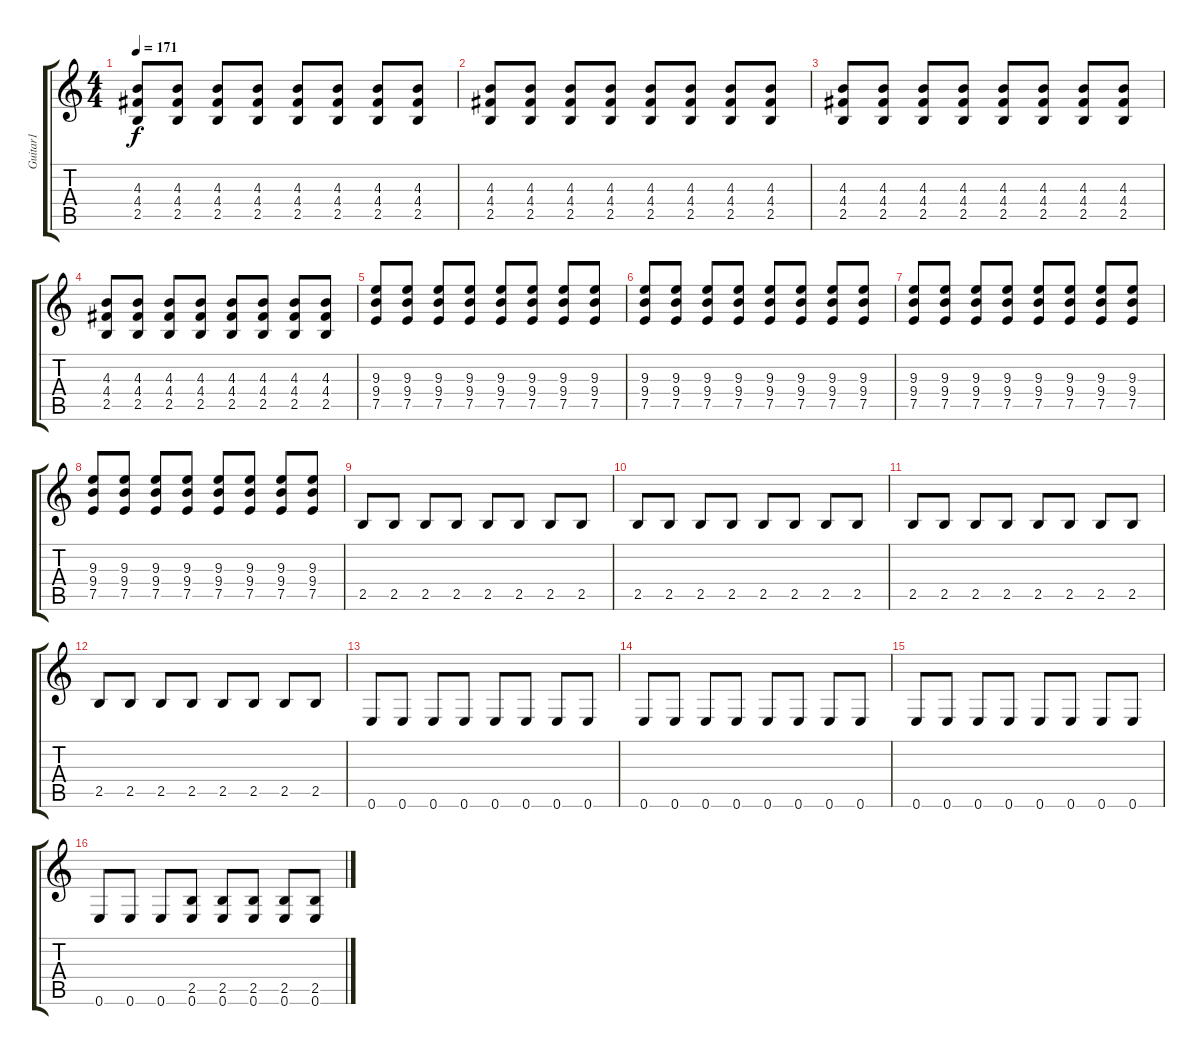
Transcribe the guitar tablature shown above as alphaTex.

\track ("Guitar1" "Guitar1") {instrument distortionguitar}
\staff {score tabs}
\tuning (E4 B3 G3 D3 A2 E2) {hide}
\ts (4 4)
\tempo 171
\clef g2
\ks c
(4.3 4.4 2.5).8{dy f} (4.3 4.4 2.5).8 (4.3 4.4 2.5).8 (4.3 4.4 2.5).8 (4.3 4.4 2.5).8 (4.3 4.4 2.5).8 (4.3 4.4 2.5).8 (4.3 4.4 2.5).8 |
(4.3 4.4 2.5).8 (4.3 4.4 2.5).8 (4.3 4.4 2.5).8 (4.3 4.4 2.5).8 (4.3 4.4 2.5).8 (4.3 4.4 2.5).8 (4.3 4.4 2.5).8 (4.3 4.4 2.5).8 |
(4.3 4.4 2.5).8 (4.3 4.4 2.5).8 (4.3 4.4 2.5).8 (4.3 4.4 2.5).8 (4.3 4.4 2.5).8 (4.3 4.4 2.5).8 (4.3 4.4 2.5).8 (4.3 4.4 2.5).8 |
(4.3 4.4 2.5).8 (4.3 4.4 2.5).8 (4.3 4.4 2.5).8 (4.3 4.4 2.5).8 (4.3 4.4 2.5).8 (4.3 4.4 2.5).8 (4.3 4.4 2.5).8 (4.3 4.4 2.5).8 |
(9.3 9.4 7.5).8 (9.3 9.4 7.5).8 (9.3 9.4 7.5).8 (9.3 9.4 7.5).8 (9.3 9.4 7.5).8 (9.3 9.4 7.5).8 (9.3 9.4 7.5).8 (9.3 9.4 7.5).8 |
(9.3 9.4 7.5).8 (9.3 9.4 7.5).8 (9.3 9.4 7.5).8 (9.3 9.4 7.5).8 (9.3 9.4 7.5).8 (9.3 9.4 7.5).8 (9.3 9.4 7.5).8 (9.3 9.4 7.5).8 |
(9.3 9.4 7.5).8 (9.3 9.4 7.5).8 (9.3 9.4 7.5).8 (9.3 9.4 7.5).8 (9.3 9.4 7.5).8 (9.3 9.4 7.5).8 (9.3 9.4 7.5).8 (9.3 9.4 7.5).8 |
(9.3 9.4 7.5).8 (9.3 9.4 7.5).8 (9.3 9.4 7.5).8 (9.3 9.4 7.5).8 (9.3 9.4 7.5).8 (9.3 9.4 7.5).8 (9.3 9.4 7.5).8 (9.3 9.4 7.5).8 |
2.5.8 2.5.8 2.5.8 2.5.8 2.5.8 2.5.8 2.5.8 2.5.8 |
2.5.8 2.5.8 2.5.8 2.5.8 2.5.8 2.5.8 2.5.8 2.5.8 |
2.5.8 2.5.8 2.5.8 2.5.8 2.5.8 2.5.8 2.5.8 2.5.8 |
2.5.8 2.5.8 2.5.8 2.5.8 2.5.8 2.5.8 2.5.8 2.5.8 |
0.6.8 0.6.8 0.6.8 0.6.8 0.6.8 0.6.8 0.6.8 0.6.8 |
0.6.8 0.6.8 0.6.8 0.6.8 0.6.8 0.6.8 0.6.8 0.6.8 |
0.6.8 0.6.8 0.6.8 0.6.8 0.6.8 0.6.8 0.6.8 0.6.8 |
0.6.8 0.6.8 0.6.8 (2.5 0.6).8 (2.5 0.6).8 (2.5 0.6).8 (2.5 0.6).8 (2.5 0.6).8
